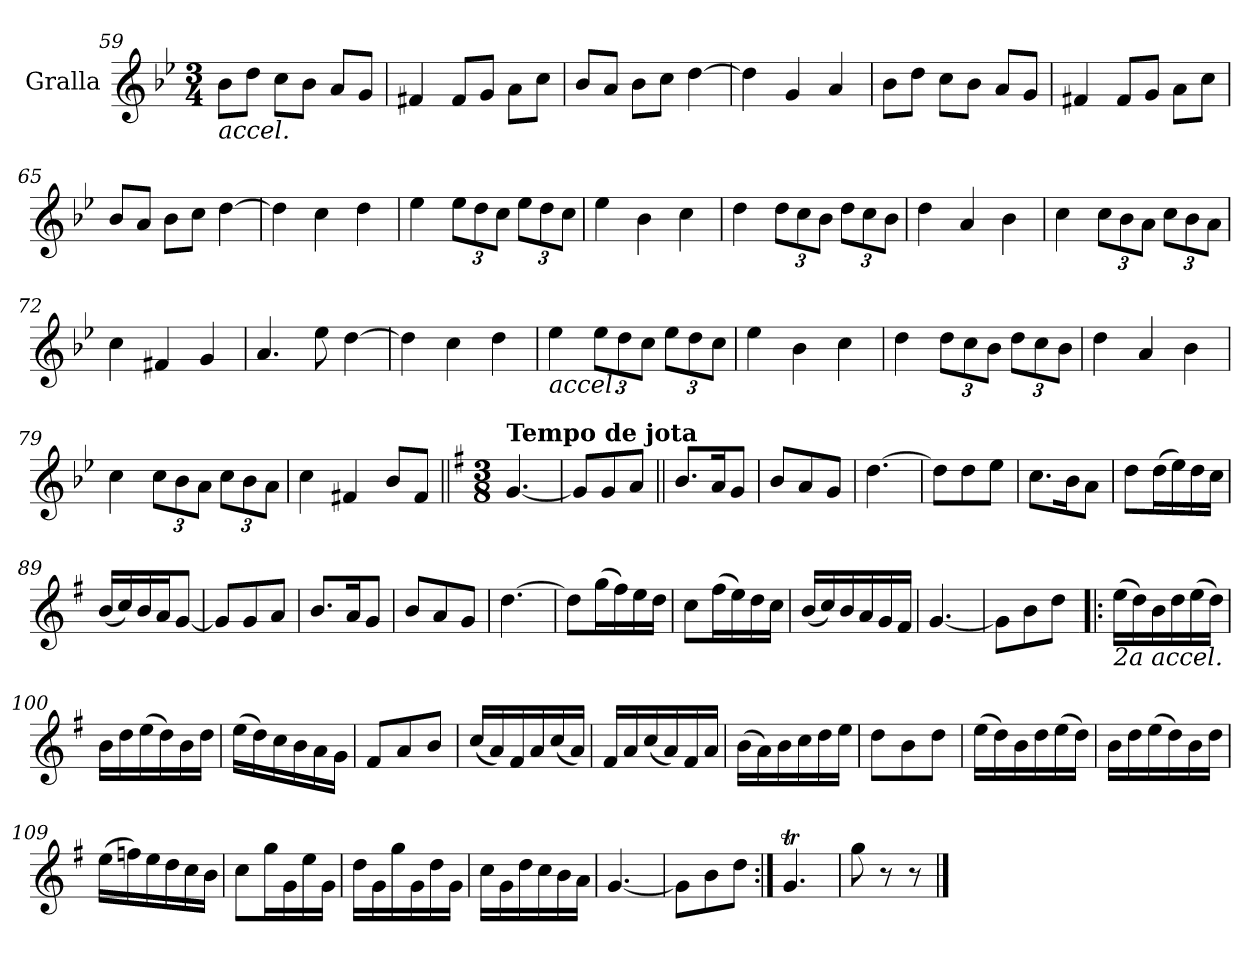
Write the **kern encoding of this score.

**kern
*part1
*staff1
*I"Gralla
!!LO:LB:g=z
*clefG2
*k[b-e-]
*g:
*M3/4
=59
!LO:TX:b:i:t=accel.
8b-\L
8dd\J
8cc\L
8b-\J
8a/L
8g/J
=60
4f#X/
8f#/L
8g/J
8a\L
8cc\J
=61
8b-/L
8a/J
8b-\L
8cc\J
[4dd\
=62
4dd\]
4g/
4a/
=63
8b-\L
8dd\J
8cc\L
8b-\J
8a/L
8g/J
=64
4f#X/
8f#/L
8g/J
8a\L
8cc\J
=65
8b-/L
8a/J
8b-\L
8cc\J
[4dd\
!!LO:LB:g=z
=66
4dd\]
4cc\
4dd\
=67
4ee-\
*Xbrackettup
12ee-\L
12dd\
12cc\J
12ee-\L
12dd\
12cc\J
=68
4ee-\
4b-\
4cc\
=69
4dd\
12dd\L
12cc\
12b-\J
12dd\L
12cc\
12b-\J
=70
4dd\
4a/
4b-\
=71
4cc\
12cc\L
12b-\
12a\J
12cc\L
12b-\
12a\J
=72
4cc\
4f#X/
4g/
!!LO:LB:g=z
=73
4.a/
8ee-\
[4dd\
=74
4dd\]
4cc\
4dd\
=75
!LO:TX:b:i:t=accel.
4ee-\
12ee-\L
12dd\
12cc\J
12ee-\L
12dd\
12cc\J
=76
4ee-\
4b-\
4cc\
=77
4dd\
12dd\L
12cc\
12b-\J
12dd\L
12cc\
12b-\J
=78
4dd\
4a/
4b-\
!!LO:PB:g=z
=79
4cc\
12cc\L
12b-\
12a\J
12cc\L
12b-\
12a\J
=80
4cc\
4f#X/
8b-/L
8f#/J
=81||
*k[f#]
*G:
*M3/8
!LO:TX:a:B:t=Tempo de jota
[4.g/
=82
8g/L]
8g/
8a/J
=83||
8.b/L
16a/K
8g/J
=84
8b/L
8a/
8g/J
=85
[4.dd\
=86
8dd\L]
8dd\
8ee\J
=87
8.cc\L
16b\K
8a\J
=88
8dd\L
(>16dd\L
16ee\)
16dd\
16cc\JJ
!!LO:PB:g=z
=89
(<16b/LL
16cc/)
16b/
16a/J
[8g/J
=90
8g/L]
8g/
8a/J
=91
8.b/L
16a/K
8g/J
=92
8b/L
8a/
8g/J
=93
[4.dd\
=94
8dd\L]
(>16gg\L
16ff#\)
16ee\
16dd\JJ
=95
8cc\L
(>16ff#\L
16ee\)
16dd\
16cc\JJ
=96
(<16b/LL
16cc/)
16b/
16a/
16g/
16f#/JJ
=97
[4.g/
=98
8g\L]
8b\
8dd\J
!!LO:LB:g=z
=99!|:
!LO:TX:b:i:t=2a accel.
(>16ee\LL
16dd\)
16b\
16dd\
(>16ee\
16dd\JJ)
=100
16b\LL
16dd\
(>16ee\
16dd\)
16b\
16dd\JJ
=101
(>16ee\LL
16dd\)
16cc\
16b\
16a\
16g\JJ
=102
8f#/L
8a/
8b/J
=103
(<16cc/LL
16a/)
16f#/
16a/
(<16cc/
16a/JJ)
=104
16f#/LL
16a/
(<16cc/
16a/)
16f#/
16a/JJ
=105
(>16b\LL
16a\)
16b\
16cc\
16dd\
16ee\JJ
=106
8dd\L
8b\
8dd\J
=107
(>16ee\LL
16dd\)
16b\
16dd\
(>16ee\
16dd\JJ)
!!LO:LB:g=z
=108
16b\LL
16dd\
(>16ee\
16dd\)
16b\
16dd\JJ
=109
(>16ee\LL
16ffn\)
16ee\
16dd\
16cc\
16b\JJ
=110
8cc\L
16gg\L
16g\
16ee\
16g\JJ
=111
16dd\LL
16g\
16gg\
16g\
16dd\
16g\JJ
=112
16cc\LL
16g\
16dd\
16cc\
16b\
16a\JJ
=113
[4.g/
=114
8g\L]
8b\
8dd\J
=115:|!
4.gT/
=116
8gg\
8r
8r
==
*-
